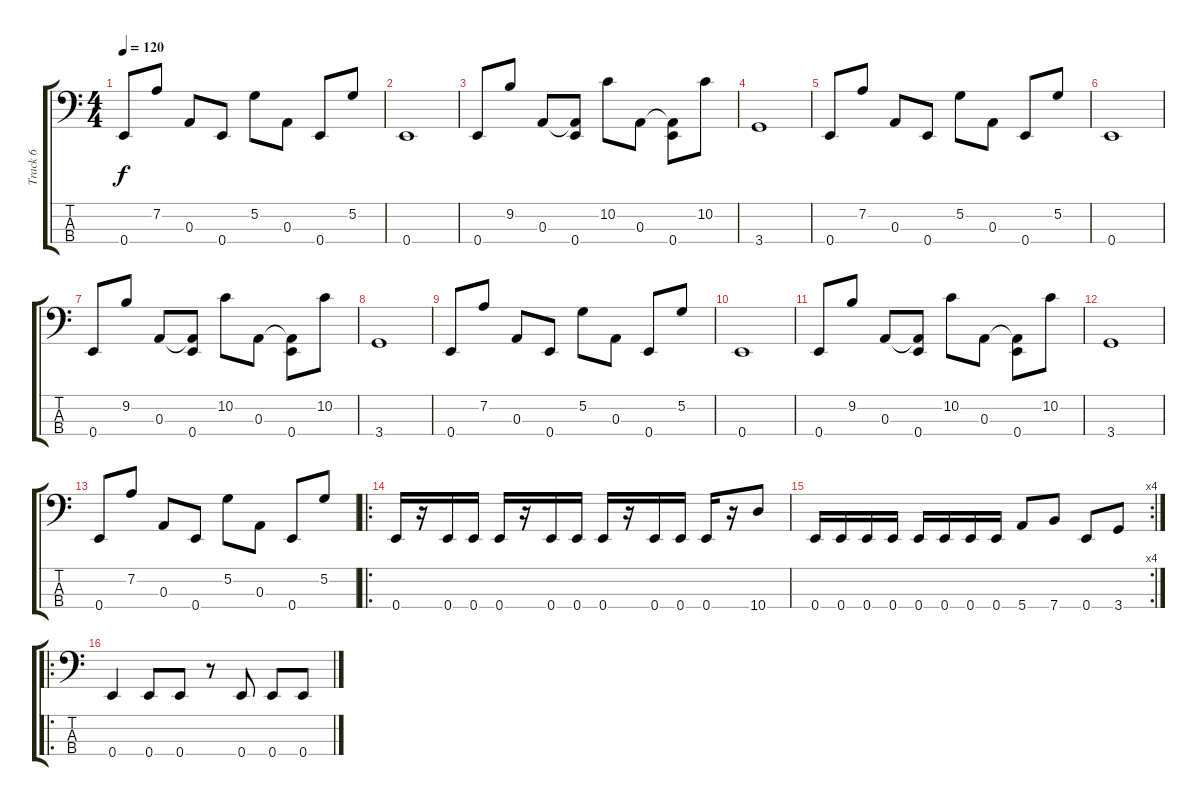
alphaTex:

\track ("Track 6" "Track 6") {instrument electricbasspick}
\staff {score tabs}
\tuning (G2 D2 A1 E1) {hide}
\ts (4 4)
\tempo 120
\clef f4
\ks c
0.4.8{dy f} 7.2.8 0.3.8 0.4.8 5.2.8 0.3.8 0.4.8 5.2.8 |
0.4.1 |
0.4.8 9.2.8 0.3.8 (0.3{t} 0.4).8 10.2.8 0.3.8 (0.3{t} 0.4).8 10.2.8 |
3.4.1 |
0.4.8 7.2.8 0.3.8 0.4.8 5.2.8 0.3.8 0.4.8 5.2.8 |
0.4.1 |
0.4.8 9.2.8 0.3.8 (0.3{t} 0.4).8 10.2.8 0.3.8 (0.3{t} 0.4).8 10.2.8 |
3.4.1 |
0.4.8 7.2.8 0.3.8 0.4.8 5.2.8 0.3.8 0.4.8 5.2.8 |
0.4.1 |
0.4.8 9.2.8 0.3.8 (0.3{t} 0.4).8 10.2.8 0.3.8 (0.3{t} 0.4).8 10.2.8 |
3.4.1 |
0.4.8 7.2.8 0.3.8 0.4.8 5.2.8 0.3.8 0.4.8 5.2.8 |
\ro
0.4.16 r.16 0.4.16 0.4.16 0.4.16 r.16 0.4.16 0.4.16 0.4.16 r.16 0.4.16 0.4.16 0.4.16 r.16 10.4.8 |
\rc 4
0.4.16 0.4.16 0.4.16 0.4.16 0.4.16 0.4.16 0.4.16 0.4.16 5.4.8 7.4.8 0.4.8 3.4.8 |
\ro
0.4.4 0.4.8 0.4.8 r.8 0.4.8 0.4.8 0.4.8
